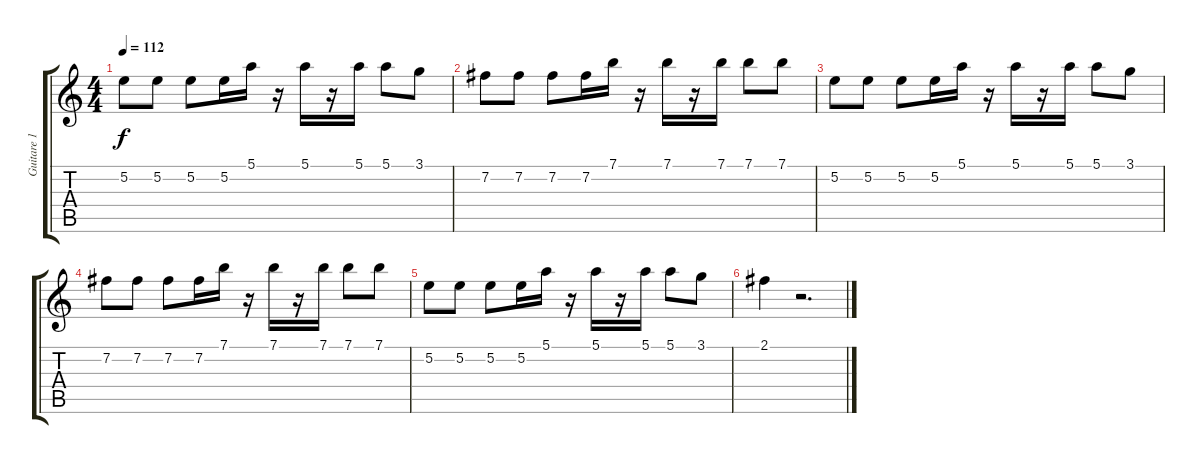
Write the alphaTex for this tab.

\track ("Guitare 1" "Guitare 1") {instrument electricguitarjazz}
\staff {score tabs}
\tuning (E4 B3 G3 D3 A2 E2) {hide}
\ts (4 4)
\tempo 112
\clef g2
\ks c
5.2.8{dy f} 5.2.8 5.2.8 5.2.16 5.1.16 r.16 5.1.16 r.16 5.1.16 5.1.8 3.1.8 |
7.2.8 7.2.8 7.2.8 7.2.16 7.1.16 r.16 7.1.16 r.16 7.1.16 7.1.8 7.1.8 |
5.2.8 5.2.8 5.2.8 5.2.16 5.1.16 r.16 5.1.16 r.16 5.1.16 5.1.8 3.1.8 |
7.2.8 7.2.8 7.2.8 7.2.16 7.1.16 r.16 7.1.16 r.16 7.1.16 7.1.8 7.1.8 |
5.2.8 5.2.8 5.2.8 5.2.16 5.1.16 r.16 5.1.16 r.16 5.1.16 5.1.8 3.1.8 |
2.1.4 r.2{d}
